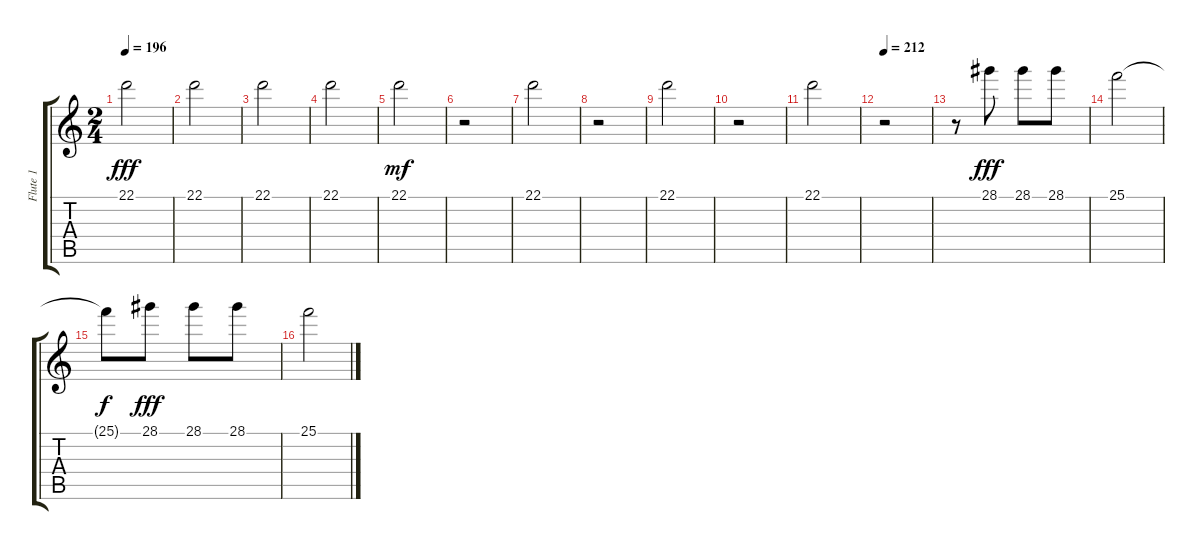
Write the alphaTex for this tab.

\track ("Flute 1" "Flute 1") {instrument flute}
\staff {score tabs}
\tuning (E4 B3 G3 D3 A2 E2) {hide}
\ts (2 4)
\tempo 196
\clef g2
\ks c
22.1.2{dy fff} |
22.1.2 |
22.1.2 |
22.1.2 |
22.1.2{dy mf} |
r.2 |
22.1.2 |
r.2 |
22.1.2 |
r.2 |
22.1.2 |
\tempo 212
r.2 |
r.8 28.1.8{dy fff} 28.1.8 28.1.8 |
25.1.2 |
25.1{t}.8{dy f} 28.1.8{dy fff} 28.1.8 28.1.8 |
25.1.2
